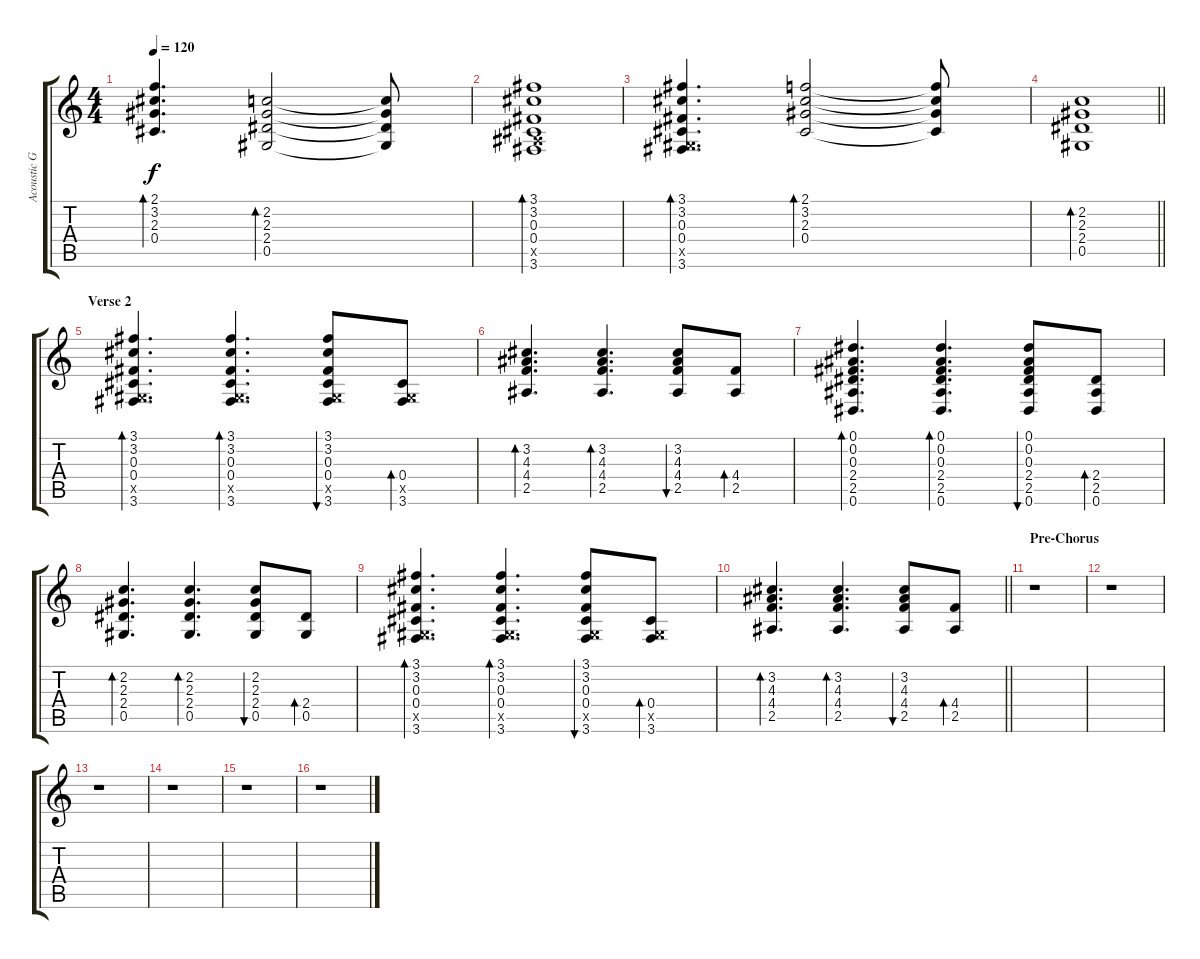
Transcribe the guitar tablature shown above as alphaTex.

\track ("Acoustic Guitar" "Acoustic G") {instrument acousticguitarsteel}
\staff {score tabs}
\tuning (Eb4 Bb3 Gb3 Db3 Ab2 Eb2) {hide}
\ts (4 4)
\tempo 120
\clef g2
\ks c
(2.1 3.2 2.3 0.4).4{d bd 120 dy f} (2.2 2.3 2.4 0.5).2{bd 120} (2.2{t} 2.3{t} 2.4{t} 0.5{t}).8 |
(3.1 3.2 0.3 0.4 2.5{x} 3.6).1{bd 120} |
(3.1 3.2 0.3 0.4 0.5{x} 3.6).4{d bd 120} (2.1 3.2 2.3 0.4).2{bd 120} (2.1{t} 3.2{t} 2.3{t} 0.4{t}).8 |
\barLineRight lightlight
(2.2 2.3 2.4 0.5).1{bd 120} |
\section ("" "Verse 2")
(3.1 3.2 0.3 0.4 0.5{x} 3.6).4{d bd 60} (3.1 3.2 0.3 0.4 0.5{x} 3.6).4{d bd 60} (3.1 3.2 0.3 0.4 0.5{x} 3.6).8{bu 60} (0.4 0.5{x} 3.6).8{bd 60} |
(3.2 4.3 4.4 2.5).4{d bd 60} (3.2 4.3 4.4 2.5).4{d bd 60} (3.2 4.3 4.4 2.5).8{bu 60} (4.4 2.5).8{bd 60} |
(0.1 0.2 0.3 2.4 2.5 0.6).4{d bd 60} (0.1 0.2 0.3 2.4 2.5 0.6).4{d bd 60} (0.1 0.2 0.3 2.4 2.5 0.6).8{bu 60} (2.4 2.5 0.6).8{bd 60} |
(2.2 2.3 2.4 0.5).4{d bd 60} (2.2 2.3 2.4 0.5).4{d bd 60} (2.2 2.3 2.4 0.5).8{bu 60} (2.4 0.5).8{bd 60} |
(3.1 3.2 0.3 0.4 0.5{x} 3.6).4{d bd 60} (3.1 3.2 0.3 0.4 0.5{x} 3.6).4{d bd 60} (3.1 3.2 0.3 0.4 0.5{x} 3.6).8{bu 60} (0.4 0.5{x} 3.6).8{bd 60} |
\barLineRight lightlight
(3.2 4.3 4.4 2.5).4{d bd 60} (3.2 4.3 4.4 2.5).4{d bd 60} (3.2 4.3 4.4 2.5).8{bu 60} (4.4 2.5).8{bd 60} |
\section ("" "Pre-Chorus")
r.1 |
r.1 |
r.1 |
r.1 |
r.1 |
r.1
